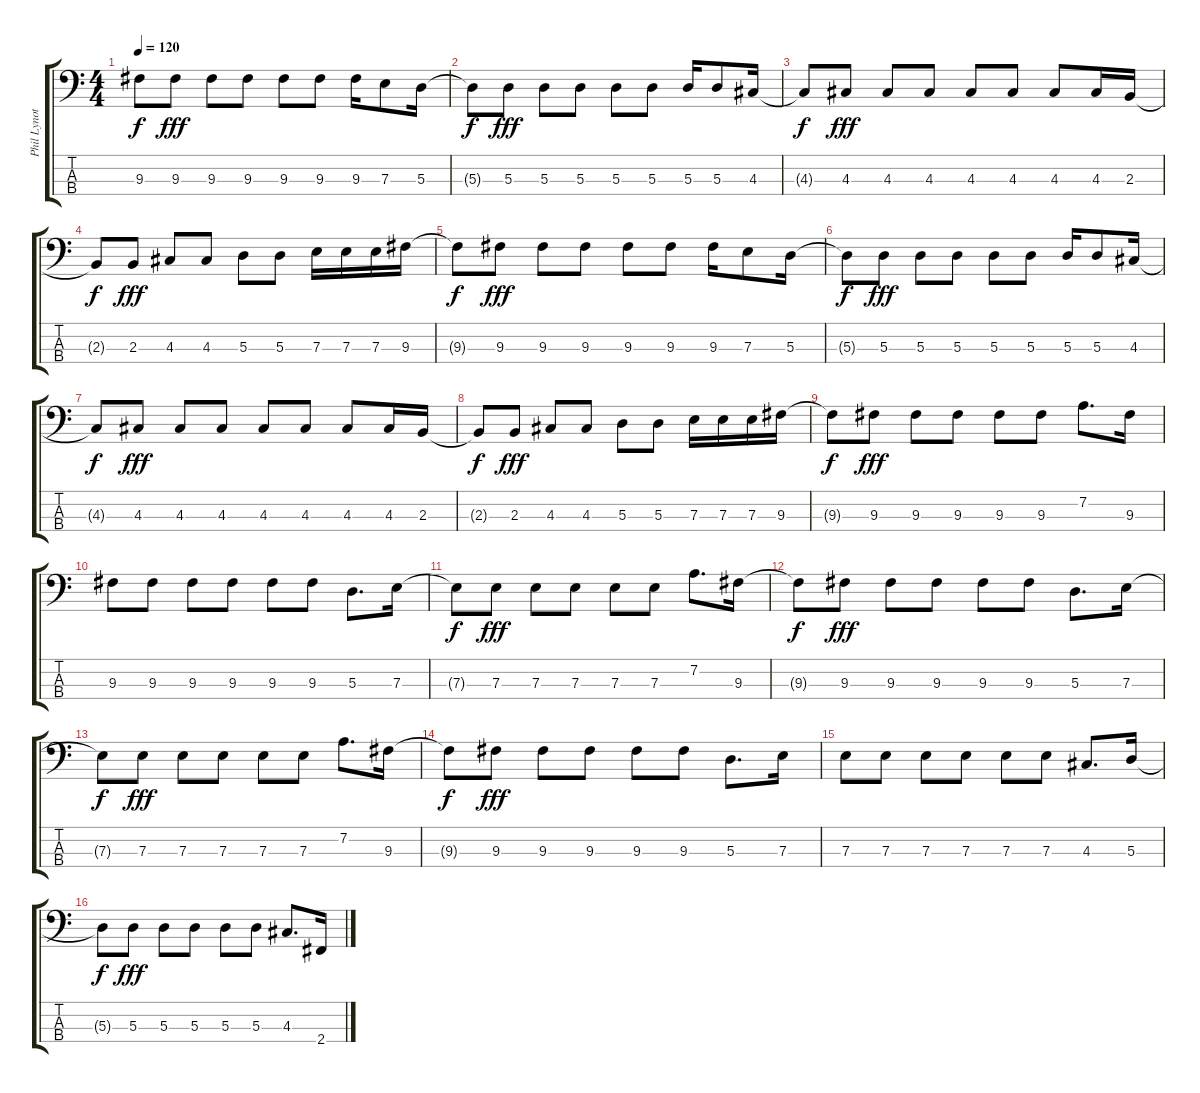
\track ("Phil Lynott" "Phil Lynot") {instrument slapbass2}
\staff {score tabs}
\tuning (G2 D2 A1 E1) {hide}
\ts (4 4)
\tempo 120
\clef f4
\ks c
9.3{t}.8{dy f} 9.3.8{dy fff} 9.3.8 9.3.8 9.3.8 9.3.8 9.3.16 7.3.8 5.3.16 |
5.3{t}.8{dy f} 5.3.8{dy fff} 5.3.8 5.3.8 5.3.8 5.3.8 5.3.16 5.3.8 4.3.16 |
4.3{t}.8{dy f} 4.3.8{dy fff} 4.3.8 4.3.8 4.3.8 4.3.8 4.3.8 4.3.16 2.3.16 |
2.3{t}.8{dy f} 2.3.8{dy fff} 4.3.8 4.3.8 5.3.8 5.3.8 7.3.16 7.3.16 7.3.16 9.3.16 |
9.3{t}.8{dy f} 9.3.8{dy fff} 9.3.8 9.3.8 9.3.8 9.3.8 9.3.16 7.3.8 5.3.16 |
5.3{t}.8{dy f} 5.3.8{dy fff} 5.3.8 5.3.8 5.3.8 5.3.8 5.3.16 5.3.8 4.3.16 |
4.3{t}.8{dy f} 4.3.8{dy fff} 4.3.8 4.3.8 4.3.8 4.3.8 4.3.8 4.3.16 2.3.16 |
2.3{t}.8{dy f} 2.3.8{dy fff} 4.3.8 4.3.8 5.3.8 5.3.8 7.3.16 7.3.16 7.3.16 9.3.16 |
9.3{t}.8{dy f} 9.3.8{dy fff} 9.3.8 9.3.8 9.3.8 9.3.8 7.2.8{d} 9.3.16 |
9.3.8 9.3.8 9.3.8 9.3.8 9.3.8 9.3.8 5.3.8{d} 7.3.16 |
7.3{t}.8{dy f} 7.3.8{dy fff} 7.3.8 7.3.8 7.3.8 7.3.8 7.2.8{d} 9.3.16 |
9.3{t}.8{dy f} 9.3.8{dy fff} 9.3.8 9.3.8 9.3.8 9.3.8 5.3.8{d} 7.3.16 |
7.3{t}.8{dy f} 7.3.8{dy fff} 7.3.8 7.3.8 7.3.8 7.3.8 7.2.8{d} 9.3.16 |
9.3{t}.8{dy f} 9.3.8{dy fff} 9.3.8 9.3.8 9.3.8 9.3.8 5.3.8{d} 7.3.16 |
7.3.8 7.3.8 7.3.8 7.3.8 7.3.8 7.3.8 4.3.8{d} 5.3.16 |
5.3{t}.8{dy f} 5.3.8{dy fff} 5.3.8 5.3.8 5.3.8 5.3.8 4.3.8{d} 2.4.16
